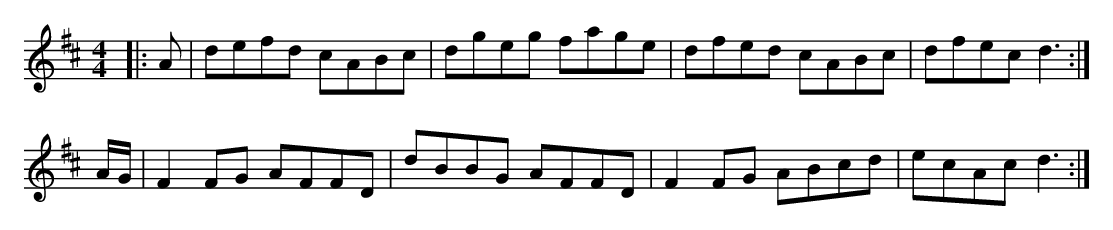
X:1
M:4/4
K:D
|:A|defd cABc|dgeg fage|dfed cABc|dfec d3:|
A/G/|F2FG AFFD|dBBG AFFD|F2FG ABcd|ecAc d3:|
